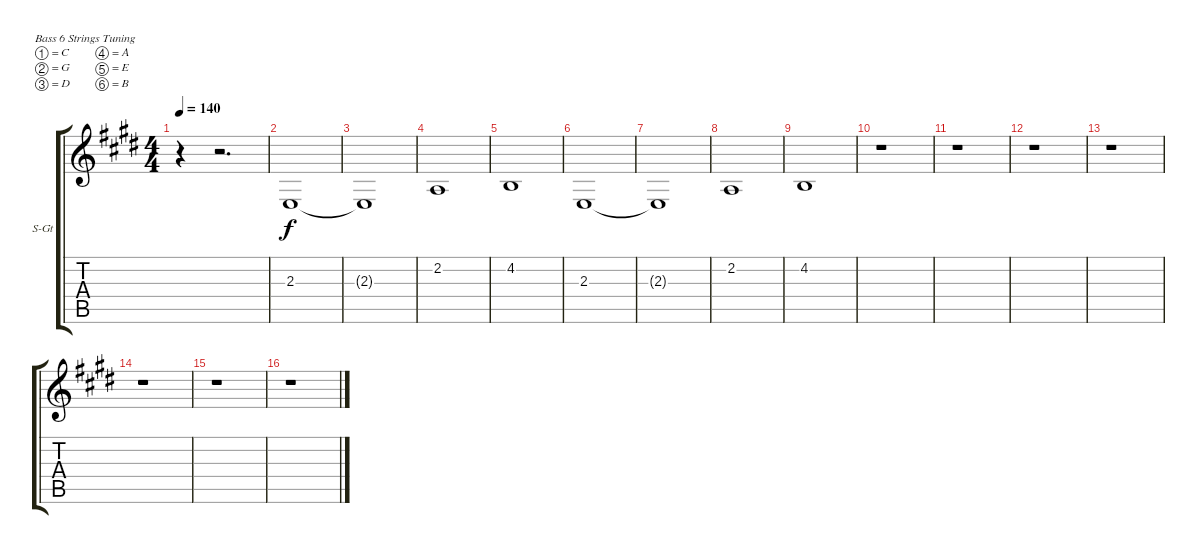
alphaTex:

\bracketExtendMode groupsimilarinstruments
\firstSystemTrackNameOrientation horizontal
\otherSystemsTrackNameOrientation horizontal
\track ("Brass" "S-Gt") {instrument synthbrass1}
\staff {score tabs}
\tuning (C3 G2 D2 A1 E1 B0)
\displaytranspose 12
\ts (4 4)
\tempo 140
\clef g2
\ks e
r.4{dy f instrument synthbrass1} r.2{d} |
2.3.1 |
2.3{t}.1 |
2.2.1 |
4.2.1 |
2.3.1 |
2.3{t}.1 |
2.2.1 |
4.2.1 |
r.1 |
r.1 |
r.1 |
r.1 |
r.1 |
r.1 |
r.1
